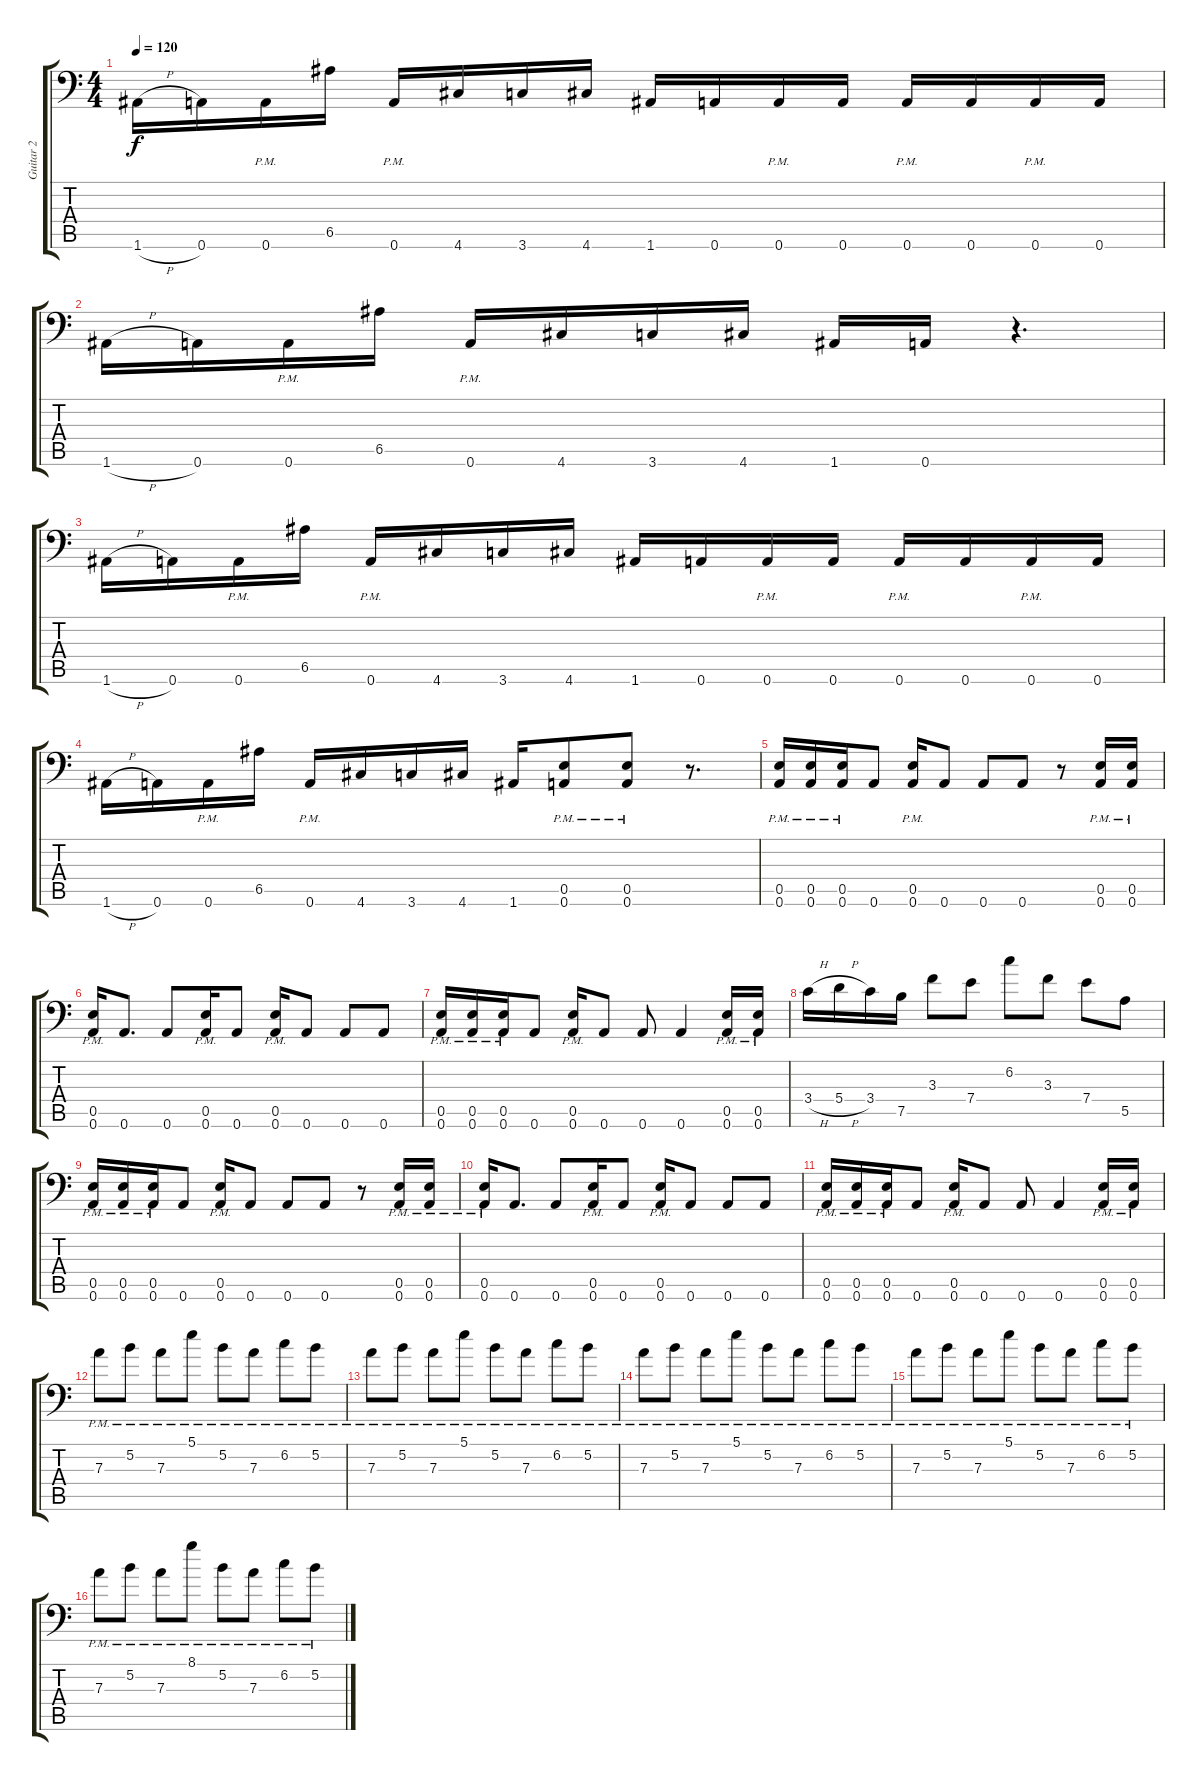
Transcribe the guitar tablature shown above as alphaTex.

\track ("Guitar 2" "Guitar 2") {instrument distortionguitar}
\staff {score tabs}
\tuning (B3 Gb3 D3 A2 E2 A1) {hide}
\ts (4 4)
\tempo 120
\clef f4
\ks c
1.6{h}.16{dy f} 0.6.16 0.6{pm}.16 6.5.16 0.6{pm}.16 4.6.16 3.6.16 4.6.16 1.6.16 0.6.16 0.6{pm}.16 0.6.16 0.6{pm}.16 0.6.16 0.6{pm}.16 0.6.16 |
1.6{h}.16 0.6.16 0.6{pm}.16 6.5.16 0.6{pm}.16 4.6.16 3.6.16 4.6.16 1.6.16 0.6.16 r.4{d} |
1.6{h}.16 0.6.16 0.6{pm}.16 6.5.16 0.6{pm}.16 4.6.16 3.6.16 4.6.16 1.6.16 0.6.16 0.6{pm}.16 0.6.16 0.6{pm}.16 0.6.16 0.6{pm}.16 0.6.16 |
1.6{h}.16 0.6.16 0.6{pm}.16 6.5.16 0.6{pm}.16 4.6.16 3.6.16 4.6.16 1.6.16 (0.5{pm} 0.6{pm}).8 (0.5{pm} 0.6{pm}).8 r.8{d} |
(0.5{pm} 0.6{pm}).16 (0.5{pm} 0.6{pm}).16 (0.5{pm} 0.6{pm}).16 0.6.8 (0.5{pm} 0.6{pm}).16 0.6.8 0.6.8 0.6.8 r.8 (0.5{pm} 0.6{pm}).16 (0.5{pm} 0.6{pm}).16 |
(0.5{pm} 0.6{pm}).16 0.6.8{d} 0.6.8 (0.5{pm} 0.6{pm}).16 0.6.8 (0.5{pm} 0.6{pm}).16 0.6.8 0.6.8 0.6.8 |
(0.5{pm} 0.6{pm}).16 (0.5{pm} 0.6{pm}).16 (0.5{pm} 0.6{pm}).16 0.6.8 (0.5{pm} 0.6{pm}).16 0.6.8 0.6.8 0.6.4 (0.5{pm} 0.6{pm}).16 (0.5{pm} 0.6{pm}).16 |
3.4{h}.16 5.4{h}.16 3.4.16 7.5.16 3.3.8 7.4.8 6.2.8 3.3.8 7.4.8 5.5.8 |
(0.5{pm} 0.6{pm}).16 (0.5{pm} 0.6{pm}).16 (0.5{pm} 0.6{pm}).16 0.6.8 (0.5{pm} 0.6{pm}).16 0.6.8 0.6.8 0.6.8 r.8 (0.5{pm} 0.6{pm}).16 (0.5{pm} 0.6{pm}).16 |
(0.5{pm} 0.6{pm}).16 0.6.8{d} 0.6.8 (0.5{pm} 0.6{pm}).16 0.6.8 (0.5{pm} 0.6{pm}).16 0.6.8 0.6.8 0.6.8 |
(0.5{pm} 0.6{pm}).16 (0.5{pm} 0.6{pm}).16 (0.5{pm} 0.6{pm}).16 0.6.8 (0.5{pm} 0.6{pm}).16 0.6.8 0.6.8 0.6.4 (0.5{pm} 0.6{pm}).16 (0.5{pm} 0.6{pm}).16 |
7.3{pm}.8 5.2{pm}.8 7.3{pm}.8 5.1{pm}.8 5.2{pm}.8 7.3{pm}.8 6.2{pm}.8 5.2{pm}.8 |
7.3{pm}.8 5.2{pm}.8 7.3{pm}.8 5.1{pm}.8 5.2{pm}.8 7.3{pm}.8 6.2{pm}.8 5.2{pm}.8 |
7.3{pm}.8 5.2{pm}.8 7.3{pm}.8 5.1{pm}.8 5.2{pm}.8 7.3{pm}.8 6.2{pm}.8 5.2{pm}.8 |
7.3{pm}.8 5.2{pm}.8 7.3{pm}.8 5.1{pm}.8 5.2{pm}.8 7.3{pm}.8 6.2{pm}.8 5.2{pm}.8 |
7.3{pm}.8 5.2{pm}.8 7.3{pm}.8 8.1{pm}.8 5.2{pm}.8 7.3{pm}.8 6.2{pm}.8 5.2{pm}.8
